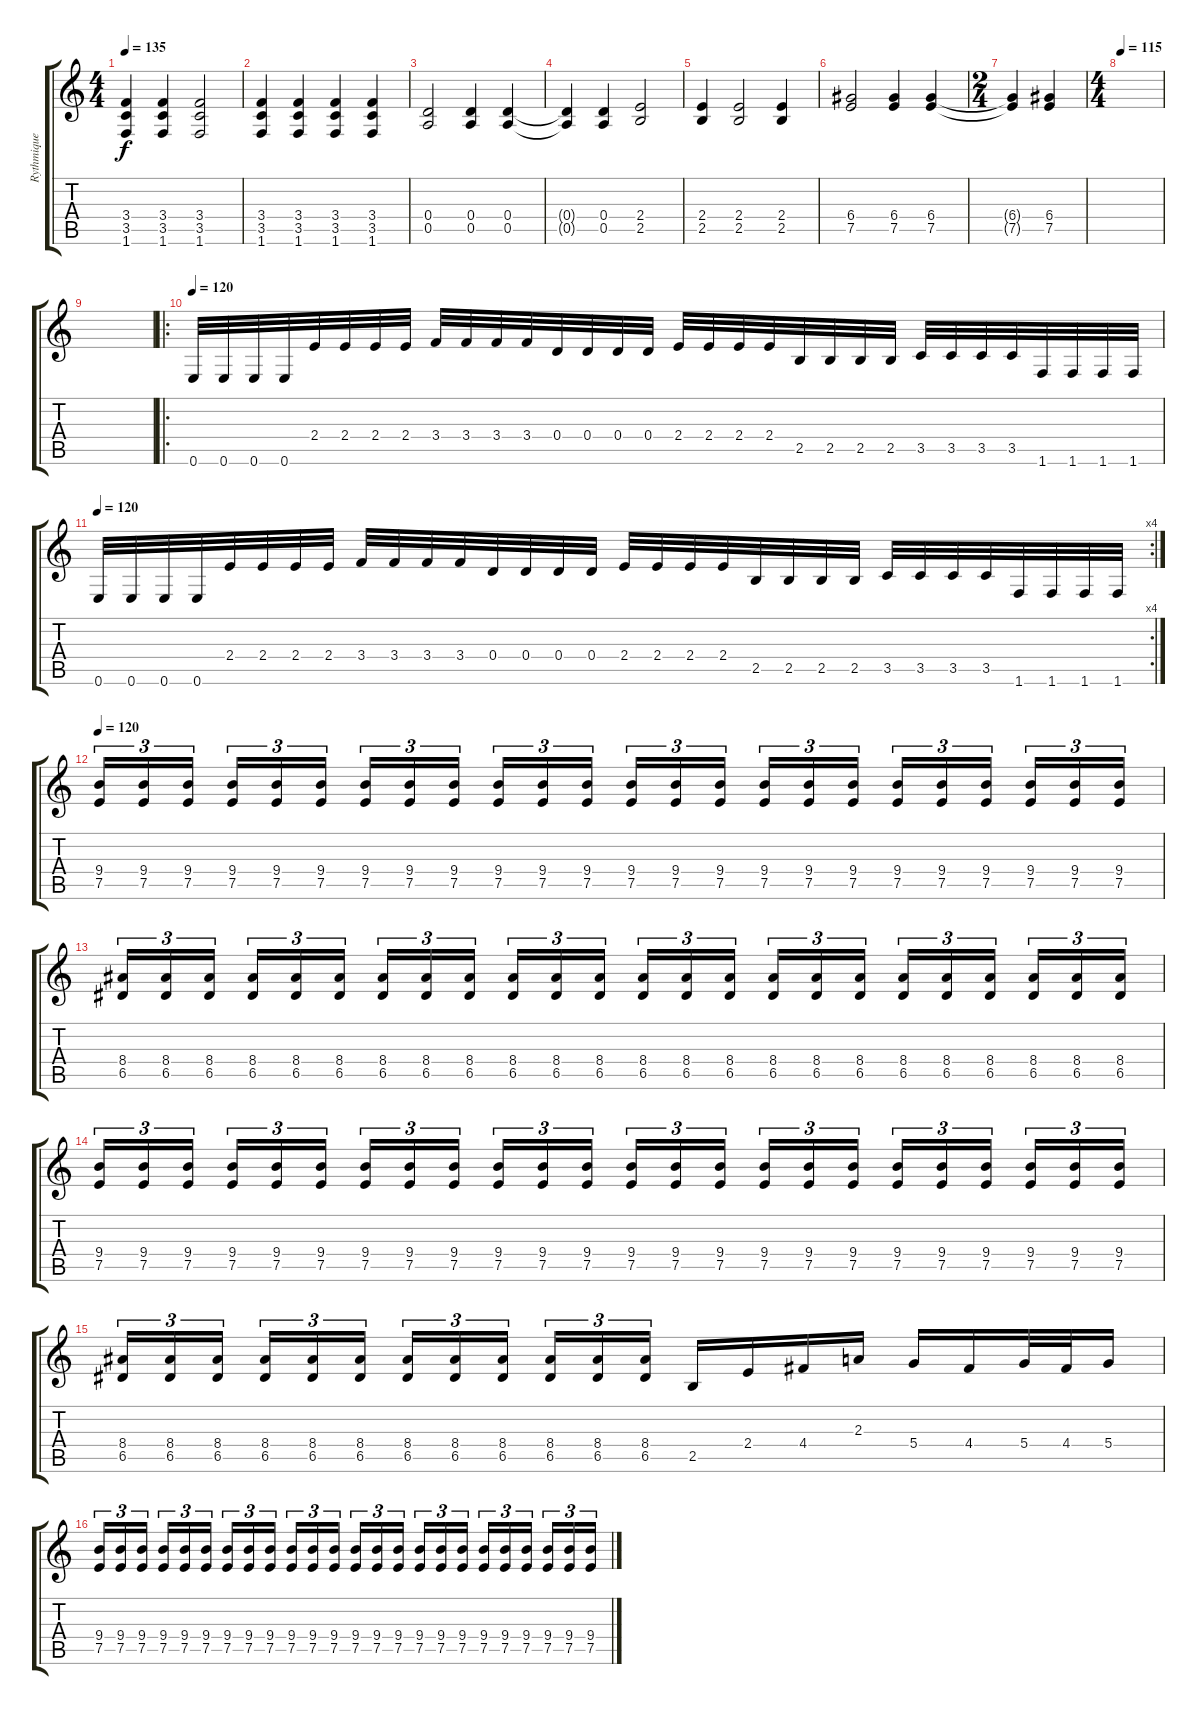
\track ("Rythmique" "Rythmique") {instrument distortionguitar}
\staff {score tabs}
\tuning (E4 B3 G3 D3 A2 E2) {hide}
\ts (4 4)
\tempo 135
\clef g2
\ks c
(3.4{t} 3.5{t} 1.6{t}).4{dy f} (3.4 3.5 1.6).4 (3.4 3.5 1.6).2 |
(3.4 3.5 1.6).4 (3.4 3.5 1.6).4 (3.4 3.5 1.6).4 (3.4 3.5 1.6).4 |
(0.4 0.5).2 (0.4 0.5).4 (0.4 0.5).4 |
(0.4{t} 0.5{t}).4 (0.4 0.5).4 (2.4 2.5).2 |
(2.4 2.5).4 (2.4 2.5).2 (2.4 2.5).4 |
(6.4 7.5).2 (6.4 7.5).4 (6.4 7.5).4 |
\ts (2 4)
(6.4{t} 7.5{t}).4 (6.4 7.5).4 |
\ts (4 4)
\tempo 115
|
|
\ro
\tempo 120
0.6.32 0.6.32 0.6.32 0.6.32 2.4.32 2.4.32 2.4.32 2.4.32 3.4.32 3.4.32 3.4.32 3.4.32 0.4.32 0.4.32 0.4.32 0.4.32 2.4.32 2.4.32 2.4.32 2.4.32 2.5.32 2.5.32 2.5.32 2.5.32 3.5.32 3.5.32 3.5.32 3.5.32 1.6.32 1.6.32 1.6.32 1.6.32 |
\rc 4
\tempo 120
0.6.32 0.6.32 0.6.32 0.6.32 2.4.32 2.4.32 2.4.32 2.4.32 3.4.32 3.4.32 3.4.32 3.4.32 0.4.32 0.4.32 0.4.32 0.4.32 2.4.32 2.4.32 2.4.32 2.4.32 2.5.32 2.5.32 2.5.32 2.5.32 3.5.32 3.5.32 3.5.32 3.5.32 1.6.32 1.6.32 1.6.32 1.6.32 |
\tempo 120
(9.4 7.5).16{tu (3 2)} (9.4 7.5).16{tu (3 2)} (9.4 7.5).16{tu (3 2)} (9.4 7.5).16{tu (3 2)} (9.4 7.5).16{tu (3 2)} (9.4 7.5).16{tu (3 2)} (9.4 7.5).16{tu (3 2)} (9.4 7.5).16{tu (3 2)} (9.4 7.5).16{tu (3 2)} (9.4 7.5).16{tu (3 2)} (9.4 7.5).16{tu (3 2)} (9.4 7.5).16{tu (3 2)} (9.4 7.5).16{tu (3 2)} (9.4 7.5).16{tu (3 2)} (9.4 7.5).16{tu (3 2)} (9.4 7.5).16{tu (3 2)} (9.4 7.5).16{tu (3 2)} (9.4 7.5).16{tu (3 2)} (9.4 7.5).16{tu (3 2)} (9.4 7.5).16{tu (3 2)} (9.4 7.5).16{tu (3 2)} (9.4 7.5).16{tu (3 2)} (9.4 7.5).16{tu (3 2)} (9.4 7.5).16{tu (3 2)} |
(8.4 6.5).16{tu (3 2)} (8.4 6.5).16{tu (3 2)} (8.4 6.5).16{tu (3 2)} (8.4 6.5).16{tu (3 2)} (8.4 6.5).16{tu (3 2)} (8.4 6.5).16{tu (3 2)} (8.4 6.5).16{tu (3 2)} (8.4 6.5).16{tu (3 2)} (8.4 6.5).16{tu (3 2)} (8.4 6.5).16{tu (3 2)} (8.4 6.5).16{tu (3 2)} (8.4 6.5).16{tu (3 2)} (8.4 6.5).16{tu (3 2)} (8.4 6.5).16{tu (3 2)} (8.4 6.5).16{tu (3 2)} (8.4 6.5).16{tu (3 2)} (8.4 6.5).16{tu (3 2)} (8.4 6.5).16{tu (3 2)} (8.4 6.5).16{tu (3 2)} (8.4 6.5).16{tu (3 2)} (8.4 6.5).16{tu (3 2)} (8.4 6.5).16{tu (3 2)} (8.4 6.5).16{tu (3 2)} (8.4 6.5).16{tu (3 2)} |
(9.4 7.5).16{tu (3 2)} (9.4 7.5).16{tu (3 2)} (9.4 7.5).16{tu (3 2)} (9.4 7.5).16{tu (3 2)} (9.4 7.5).16{tu (3 2)} (9.4 7.5).16{tu (3 2)} (9.4 7.5).16{tu (3 2)} (9.4 7.5).16{tu (3 2)} (9.4 7.5).16{tu (3 2)} (9.4 7.5).16{tu (3 2)} (9.4 7.5).16{tu (3 2)} (9.4 7.5).16{tu (3 2)} (9.4 7.5).16{tu (3 2)} (9.4 7.5).16{tu (3 2)} (9.4 7.5).16{tu (3 2)} (9.4 7.5).16{tu (3 2)} (9.4 7.5).16{tu (3 2)} (9.4 7.5).16{tu (3 2)} (9.4 7.5).16{tu (3 2)} (9.4 7.5).16{tu (3 2)} (9.4 7.5).16{tu (3 2)} (9.4 7.5).16{tu (3 2)} (9.4 7.5).16{tu (3 2)} (9.4 7.5).16{tu (3 2)} |
(8.4 6.5).16{tu (3 2)} (8.4 6.5).16{tu (3 2)} (8.4 6.5).16{tu (3 2)} (8.4 6.5).16{tu (3 2)} (8.4 6.5).16{tu (3 2)} (8.4 6.5).16{tu (3 2)} (8.4 6.5).16{tu (3 2)} (8.4 6.5).16{tu (3 2)} (8.4 6.5).16{tu (3 2)} (8.4 6.5).16{tu (3 2)} (8.4 6.5).16{tu (3 2)} (8.4 6.5).16{tu (3 2)} 2.5.16 2.4.16 4.4.16 2.3.16 5.4.16 4.4.16 5.4.32 4.4.32 5.4.16 |
(9.4 7.5).16{tu (3 2)} (9.4 7.5).16{tu (3 2)} (9.4 7.5).16{tu (3 2)} (9.4 7.5).16{tu (3 2)} (9.4 7.5).16{tu (3 2)} (9.4 7.5).16{tu (3 2)} (9.4 7.5).16{tu (3 2)} (9.4 7.5).16{tu (3 2)} (9.4 7.5).16{tu (3 2)} (9.4 7.5).16{tu (3 2)} (9.4 7.5).16{tu (3 2)} (9.4 7.5).16{tu (3 2)} (9.4 7.5).16{tu (3 2)} (9.4 7.5).16{tu (3 2)} (9.4 7.5).16{tu (3 2)} (9.4 7.5).16{tu (3 2)} (9.4 7.5).16{tu (3 2)} (9.4 7.5).16{tu (3 2)} (9.4 7.5).16{tu (3 2)} (9.4 7.5).16{tu (3 2)} (9.4 7.5).16{tu (3 2)} (9.4 7.5).16{tu (3 2)} (9.4 7.5).16{tu (3 2)} (9.4 7.5).16{tu (3 2)}
